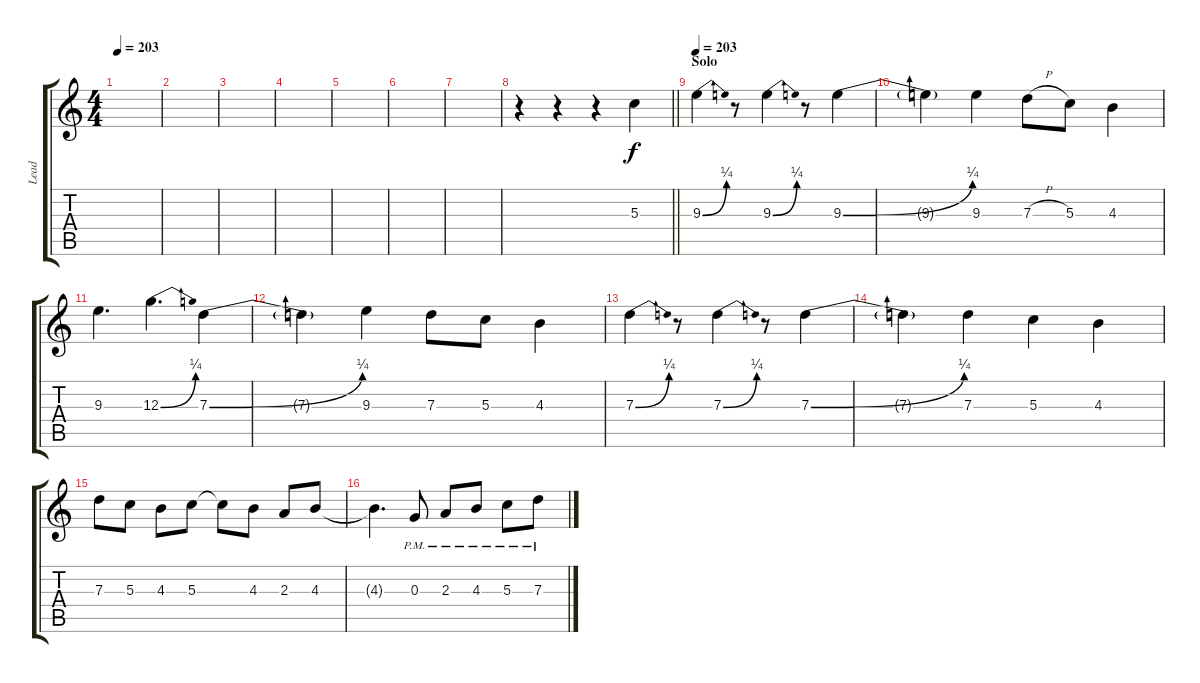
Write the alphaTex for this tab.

\track ("Lead" "Lead") {instrument overdrivenguitar}
\staff {score tabs}
\tuning (E4 B3 G3 D3 A2 E2) {hide}
\ts (4 4)
\tempo 203
\clef g2
\ks c
|
|
|
|
|
|
|
\barLineRight lightlight
r.4{instrument overdrivenguitar} r.4 r.4 5.3.4 |
\section ("" "Solo")
\tempo 203
9.3{be (bend 0 0 60 1)}.4 r.8 9.3{be (bend 0 0 60 1)}.4 r.8 9.3{be (bend 0 0 60 1)}.4 |
9.3{t}.4 9.3.4 7.3{h}.8 5.3.8 4.3.4 |
9.3.4{d} 12.3{be (bend 0 0 60 1)}.4{d} 7.3{be (bend 0 0 60 1)}.4 |
7.3{t}.4 9.3.4 7.3.8 5.3.8 4.3.4 |
7.3{be (bend 0 0 60 1)}.4 r.8 7.3{be (bend 0 0 60 1)}.4 r.8 7.3{be (bend 0 0 60 1)}.4 |
7.3{t}.4 7.3.4 5.3.4 4.3.4 |
7.3.8 5.3.8 4.3.8 5.3.8 5.3{t}.8 4.3.8 2.3.8 4.3.8 |
4.3{t}.4{d} 0.3{pm}.8 2.3{pm}.8 4.3{pm}.8 5.3{pm}.8 7.3{pm}.8
